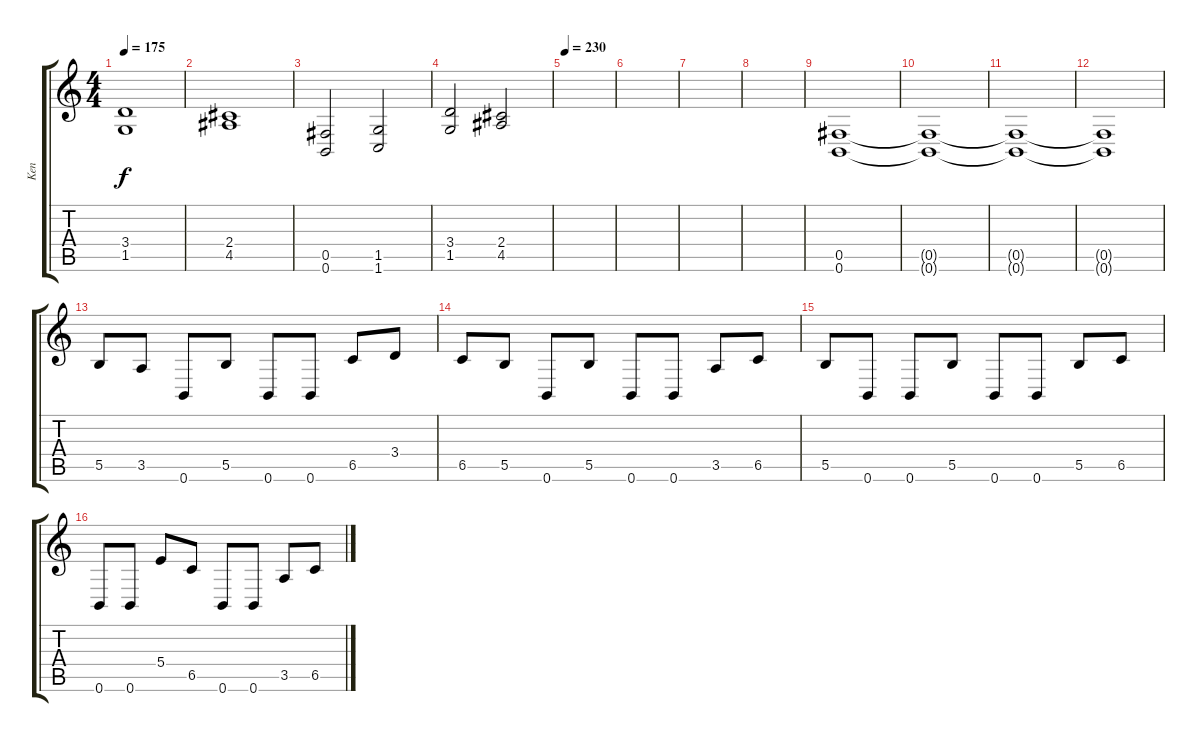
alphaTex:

\track ("Ken" "Ken") {instrument distortionguitar}
\staff {score tabs}
\tuning (Db4 Ab3 E3 B2 Gb2 B1) {hide}
\ts (4 4)
\tempo 175
\clef g2
\ks c
(3.4 1.5).1{dy f} |
(2.4 4.5).1 |
(0.5 0.6).2 (1.5 1.6).2 |
(3.4 1.5).2 (2.4 4.5).2 |
\tempo 230
|
|
|
|
(0.5 0.6).1 |
(0.5{t} 0.6{t}).1 |
(0.5{t} 0.6{t}).1 |
(0.5{t} 0.6{t}).1 |
5.5.8 3.5.8 0.6.8 5.5.8 0.6.8 0.6.8 6.5.8 3.4.8 |
6.5.8 5.5.8 0.6.8 5.5.8 0.6.8 0.6.8 3.5.8 6.5.8 |
5.5.8 0.6.8 0.6.8 5.5.8 0.6.8 0.6.8 5.5.8 6.5.8 |
0.6.8 0.6.8 5.4.8 6.5.8 0.6.8 0.6.8 3.5.8 6.5.8
